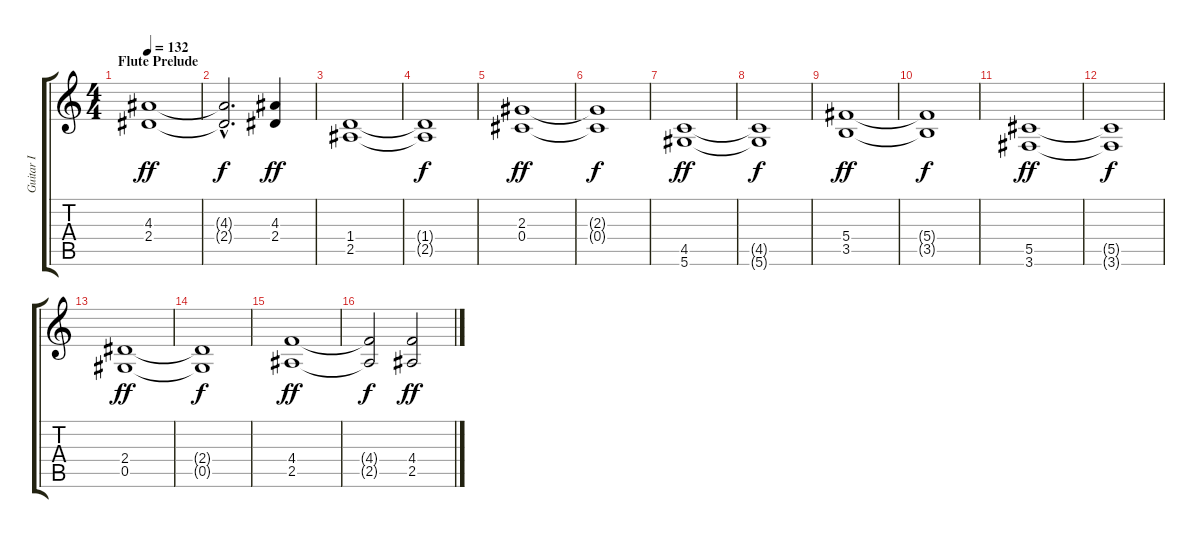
\track ("Guitar I" "Guitar I") {instrument distortionguitar}
\staff {score tabs}
\tuning (Eb4 Bb3 Gb3 Db3 Ab2 Eb2) {hide}
\ts (4 4)
\section ("" "Flute Prelude")
\tempo 132
\clef g2
\ks c
(4.3 2.4).1{dy ff} |
(4.3{hac t} 2.4{hac t}).2{d dy f} (4.3 2.4).4{dy ff} |
(1.4 2.5).1 |
(1.4{t} 2.5{t}).1{dy f} |
(2.3 0.4).1{dy ff} |
(2.3{t} 0.4{t}).1{dy f} |
(4.5 5.6).1{dy ff} |
(4.5{t} 5.6{t}).1{dy f} |
(5.4 3.5).1{dy ff} |
(5.4{t} 3.5{t}).1{dy f} |
(5.5 3.6).1{dy ff} |
(5.5{t} 3.6{t}).1{dy f} |
(2.4 0.5).1{dy ff} |
(2.4{t} 0.5{t}).1{dy f} |
(4.4 2.5).1{dy ff} |
(4.4{t} 2.5{t}).2{dy f} (4.4 2.5).2{dy ff}
